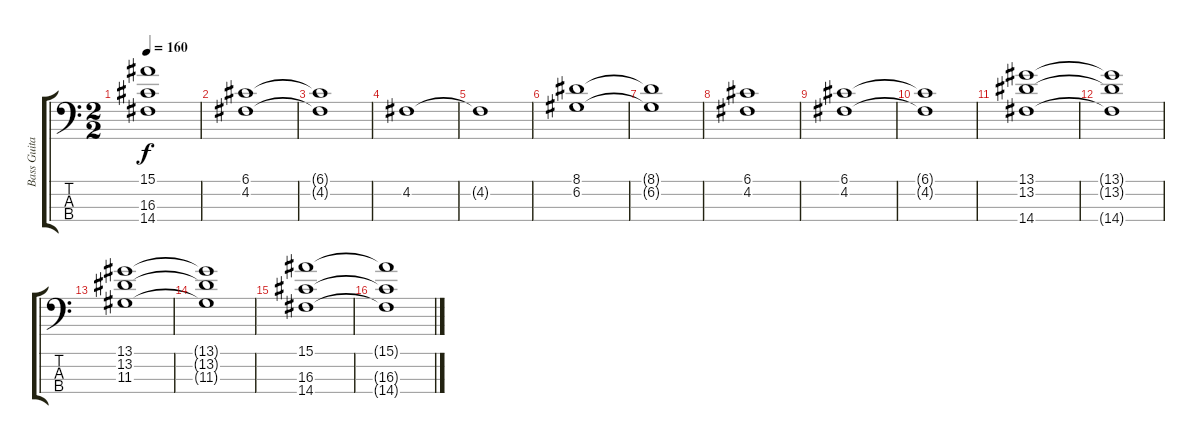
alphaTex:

\track ("Bass Guitar 1" "Bass Guita") {instrument electricbasspick}
\staff {score tabs}
\tuning (G2 D2 A1 E1) {hide}
\ts (2 2)
\tempo 160
\clef f4
\ks c
(15.1{t} 16.3{t} 14.4{t}).1{dy f} |
(6.1 4.2).1 |
(6.1{t} 4.2{t}).1 |
4.2.1 |
4.2{t}.1 |
(8.1 6.2).1 |
(8.1{t} 6.2{t}).1 |
(6.1 4.2).1 |
(6.1 4.2).1 |
(6.1{t} 4.2{t}).1 |
(13.1 13.2 14.4).1 |
(13.1{t} 13.2{t} 14.4{t}).1 |
(13.1 13.2 11.3).1 |
(13.1{t} 13.2{t} 11.3{t}).1 |
(15.1 16.3 14.4).1 |
(15.1{t} 16.3{t} 14.4{t}).1
